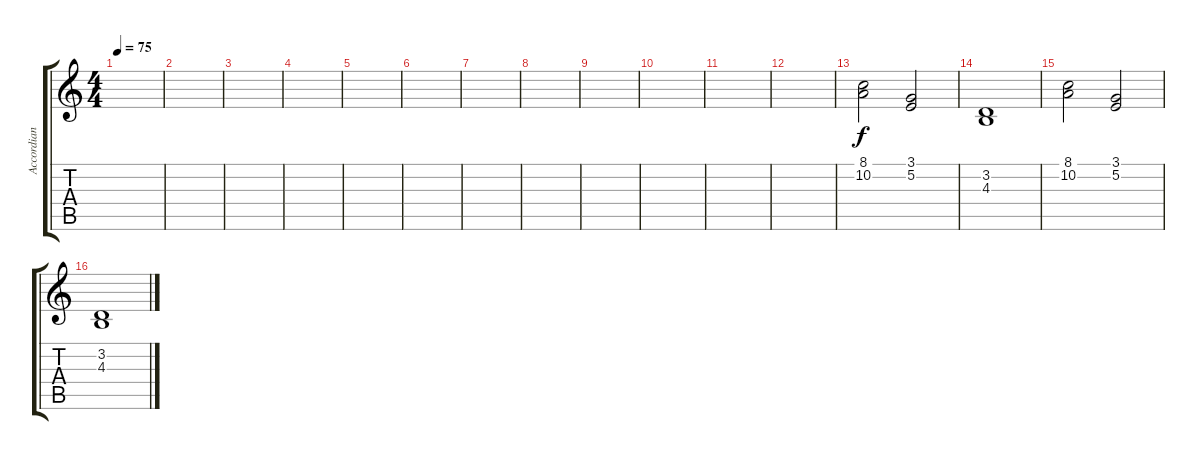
\track ("Accordian" "Accordian") {instrument accordion}
\staff {score tabs}
\tuning (E4 B3 G3 D3 A2 E2) {hide}
\ts (4 4)
\tempo 75
\clef g2
\ks c
|
|
|
|
|
|
|
|
|
|
|
|
(8.1 10.2).2 (3.1 5.2).2 |
(3.2 4.3).1 |
(8.1 10.2).2 (3.1 5.2).2 |
(3.2 4.3).1
